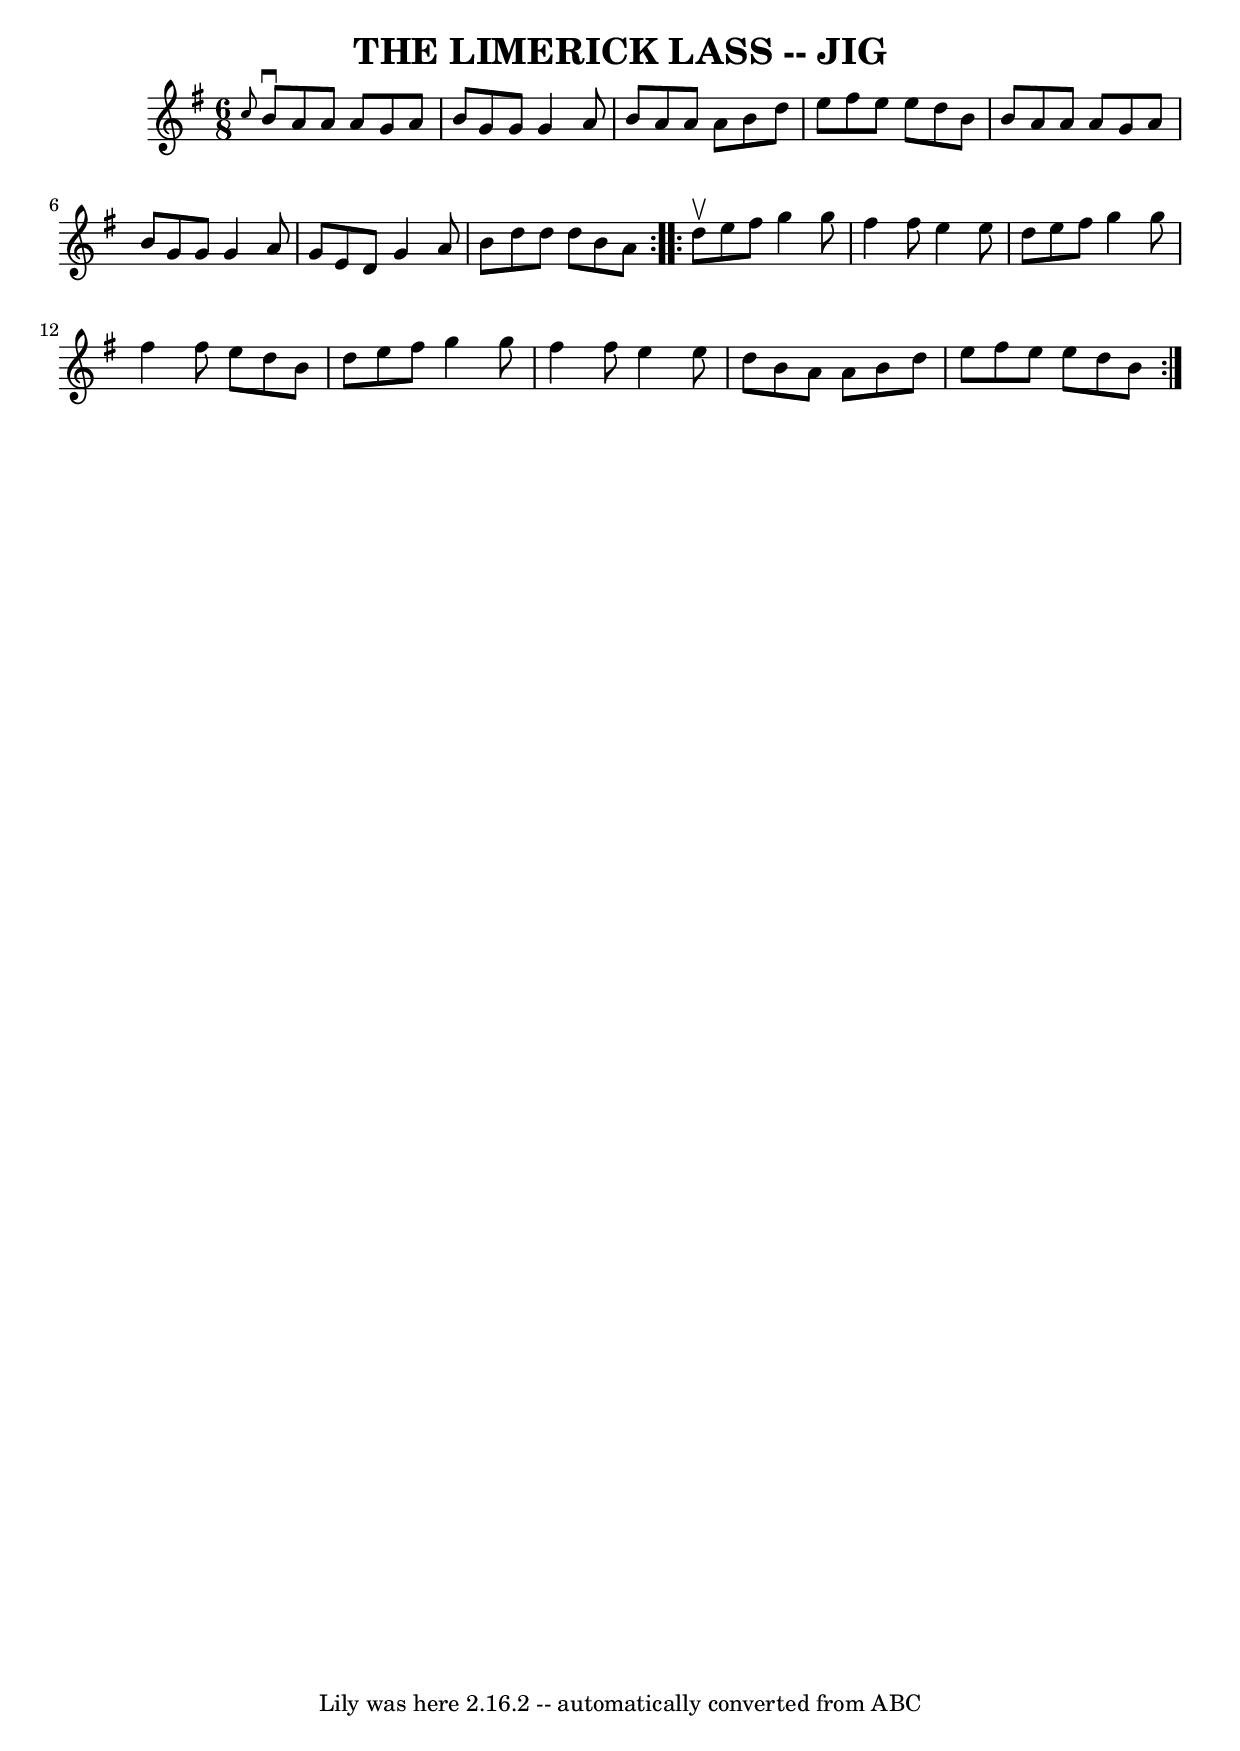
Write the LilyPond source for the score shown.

\version "2.7.40"
\include "Mammoth.ily"
\header {
	%% book = "Ryan's Mammoth Collection of Fiddle Tunes"
	crossRefNumber = "1"
	footnotes = ""
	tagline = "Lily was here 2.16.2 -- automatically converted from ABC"
	title = "THE LIMERICK LASS -- JIG"
}
voicedefault =  {


\repeat volta 2 {
\time 6/8 \key g \major   \grace { c''8  } b'8^\downbow a'8 a'8    
a'8 g'8 a'8    |
 b'8 g'8 g'8 g'4 a'8    |
   
b'8 a'8 a'8 a'8 b'8 d''8    |
 e''8 fis''8 e''8    
e''8 d''8 b'8        |
 b'8 a'8 a'8 a'8 g'8 a'8    
|
 b'8 g'8 g'8 g'4 a'8    |
 g'8 e'8 d'8    
g'4 a'8    |
 b'8 d''8 d''8 d''8 b'8 a'8    }     
\repeat volta 2 { d''8^\upbow e''8 fis''8 g''4 g''8    |
   
fis''4 fis''8 e''4 e''8    |
 d''8 e''8 fis''8 g''4   
 g''8    |
 fis''4 fis''8 e''8 d''8 b'8        |
   
d''8 e''8 fis''8 g''4 g''8    |
 fis''4 fis''8 e''4   
 e''8    |
 d''8 b'8 a'8 a'8 b'8 d''8    |
 e''8 
 fis''8 e''8 e''8 d''8 b'8    }   
}

\score{
    <<

	\context Staff="default"
	{
	    \voicedefault 
	}

    >>
	\layout {
	}
	\midi {}
}
